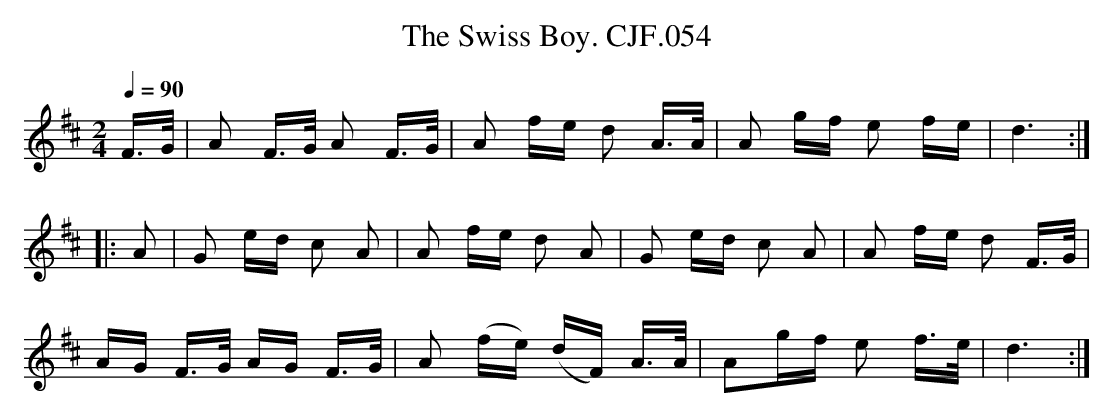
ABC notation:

X:1
T:Swiss Boy. CJF.054, The
M:2/4
L:1/16
Q:1/4=90
K:D
F>G|A2 F>G A2 F>G|A2 fe d2 A>A|A2 gf e2 fe|d6:|
|:A2|G2 ed c2 A2|A2 fe d2 A2|\
G2 ed c2 A2|A2 fe d2 F>G|
AG F>G AG F>G|A2 (fe) (dF) A>A|A2gf e2 f>e|d6:|
